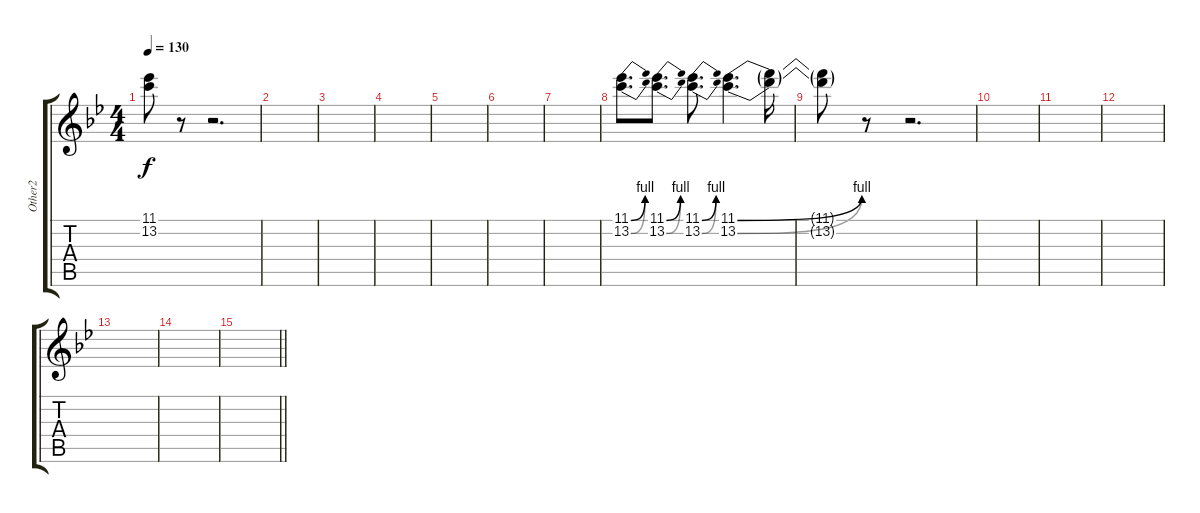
\track ("Other2" "Other2") {instrument acousticguitarsteel}
\staff {score tabs}
\tuning (E4 B3 G3 D3 A2 E2) {hide}
\ts (4 4)
\tempo 130
\clef g2
\ks bb
(11.1{t} 13.2{t}).8{dy f} r.8 r.2{d} |
|
|
|
|
|
|
(11.1{be (bend 0 0 60 4)} 13.2{be (bend 0 0 60 4)}).8{d volume 10} (11.1{be (bend 0 0 60 4)} 13.2{be (bend 0 0 60 4)}).8{d} (11.1{be (bend 0 0 60 4)} 13.2{be (bend 0 0 60 4)}).8{d} (11.1{be (bend 0 0 60 4)} 13.2{be (bend 0 0 60 4)}).4{d volume 0} (11.1{t} 13.2{t}).16 |
(11.1{t} 13.2{t}).8 r.8 r.2{d} |
|
|
|
|
|
\barLineRight lightlight
